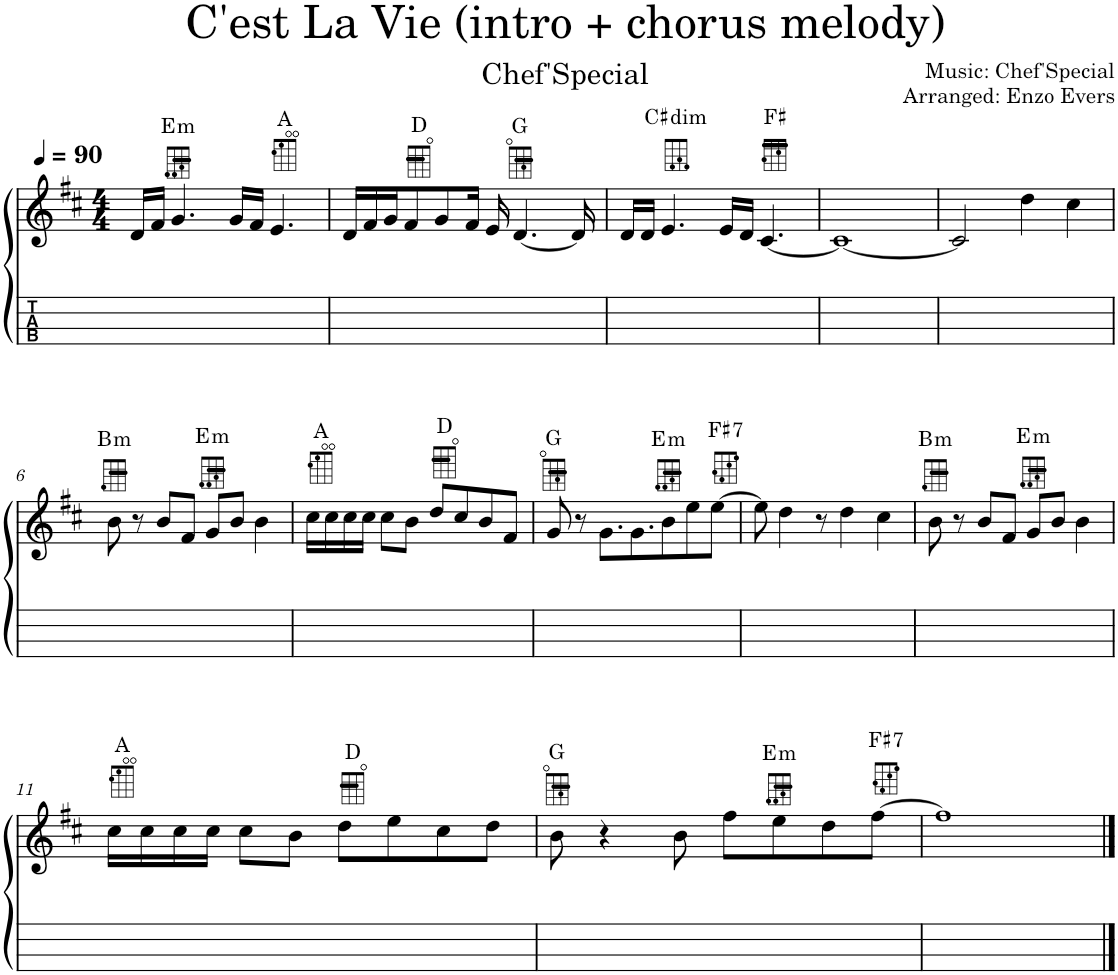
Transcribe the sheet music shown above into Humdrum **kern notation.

**kern	**kern	**harte
*part1	*part1	*part1
*staff2	*staff1	*
*I"Ukulele	*	*
*I'Uk.	*	*
*stria4	*	*
*	*clefG2	*
*k[f#c#]	*k[f#c#]	*
*M4/4	*M4/4	*
*MM90	*MM90	*
=1	=1	=1
1r	16d/LL	.
.	16f#/JJ	.
!	!	!LO:H:kt=m
.	4.g/	E:min
.	16g/LL	.
.	16f#/JJ	.
.	4.e/	A:maj
=2	=2	=2
1r	16d/LL	.
.	16f#/	.
.	16g/J	.
.	8f#/	D:maj
.	8g/	.
.	16f#/Jk	.
.	16e/	.
.	[4.d/	G:maj
.	16d/]	.
=3	=3	=3
1r	16d/LL	.
.	16d/JJ	.
!	!	!LO:H:kt=dim
.	4.e/	C#:dim
.	16e/LL	.
.	16d/JJ	.
.	[4.c#/	F#:maj
=4	=4	=4
1r	1c#_	.
=5	=5	=5
1r	2c#/]	.
.	4dd\	.
.	4cc#\	.
!!LO:LB:g=z
=6	=6	=6
!	!	!LO:H:kt=m
1r	8b\	B:min
.	8r	.
.	8b/L	.
.	8f#/J	.
!	!	!LO:H:kt=m
.	8g/L	E:min
.	8b/J	.
.	4b\	.
=7	=7	=7
1r	16cc#\LL	A:maj
.	16cc#\	.
.	16cc#\	.
.	16cc#\JJ	.
.	8cc#\L	.
.	8b\J	.
.	8dd/L	D:maj
.	8cc#/	.
.	8b/	.
.	8f#/J	.
=8	=8	=8
1r	8g/	G:maj
.	8r	.
.	8.g\L	.
.	8.g\	.
!	!	!LO:H:kt=m
.	8b\	E:min
.	8ee\	.
!	!	!LO:H:kt=7
.	[8ee\J	F#:7
=9	=9	=9
1r	8ee\]	.
.	4dd\	.
.	8r	.
.	4dd\	.
.	4cc#\	.
=10	=10	=10
!	!	!LO:H:kt=m
1r	8b\	B:min
.	8r	.
.	8b/L	.
.	8f#/J	.
!	!	!LO:H:kt=m
.	8g/L	E:min
.	8b/J	.
.	4b\	.
!!LO:LB:g=z
=11	=11	=11
1r	16cc#\LL	A:maj
.	16cc#\	.
.	16cc#\	.
.	16cc#\JJ	.
.	8cc#\L	.
.	8b\J	.
.	8dd\L	D:maj
.	8ee\	.
.	8cc#\	.
.	8dd\J	.
=12	=12	=12
1r	8b\	G:maj
.	4r	.
.	8b\	.
.	8ff#\L	.
!	!	!LO:H:kt=m
.	8ee\	E:min
.	8dd\	.
!	!	!LO:H:kt=7
.	[8ff#\J	F#:7
=13	=13	=13
1r	1ff#]	.
==	==	==
*-	*-	*-
